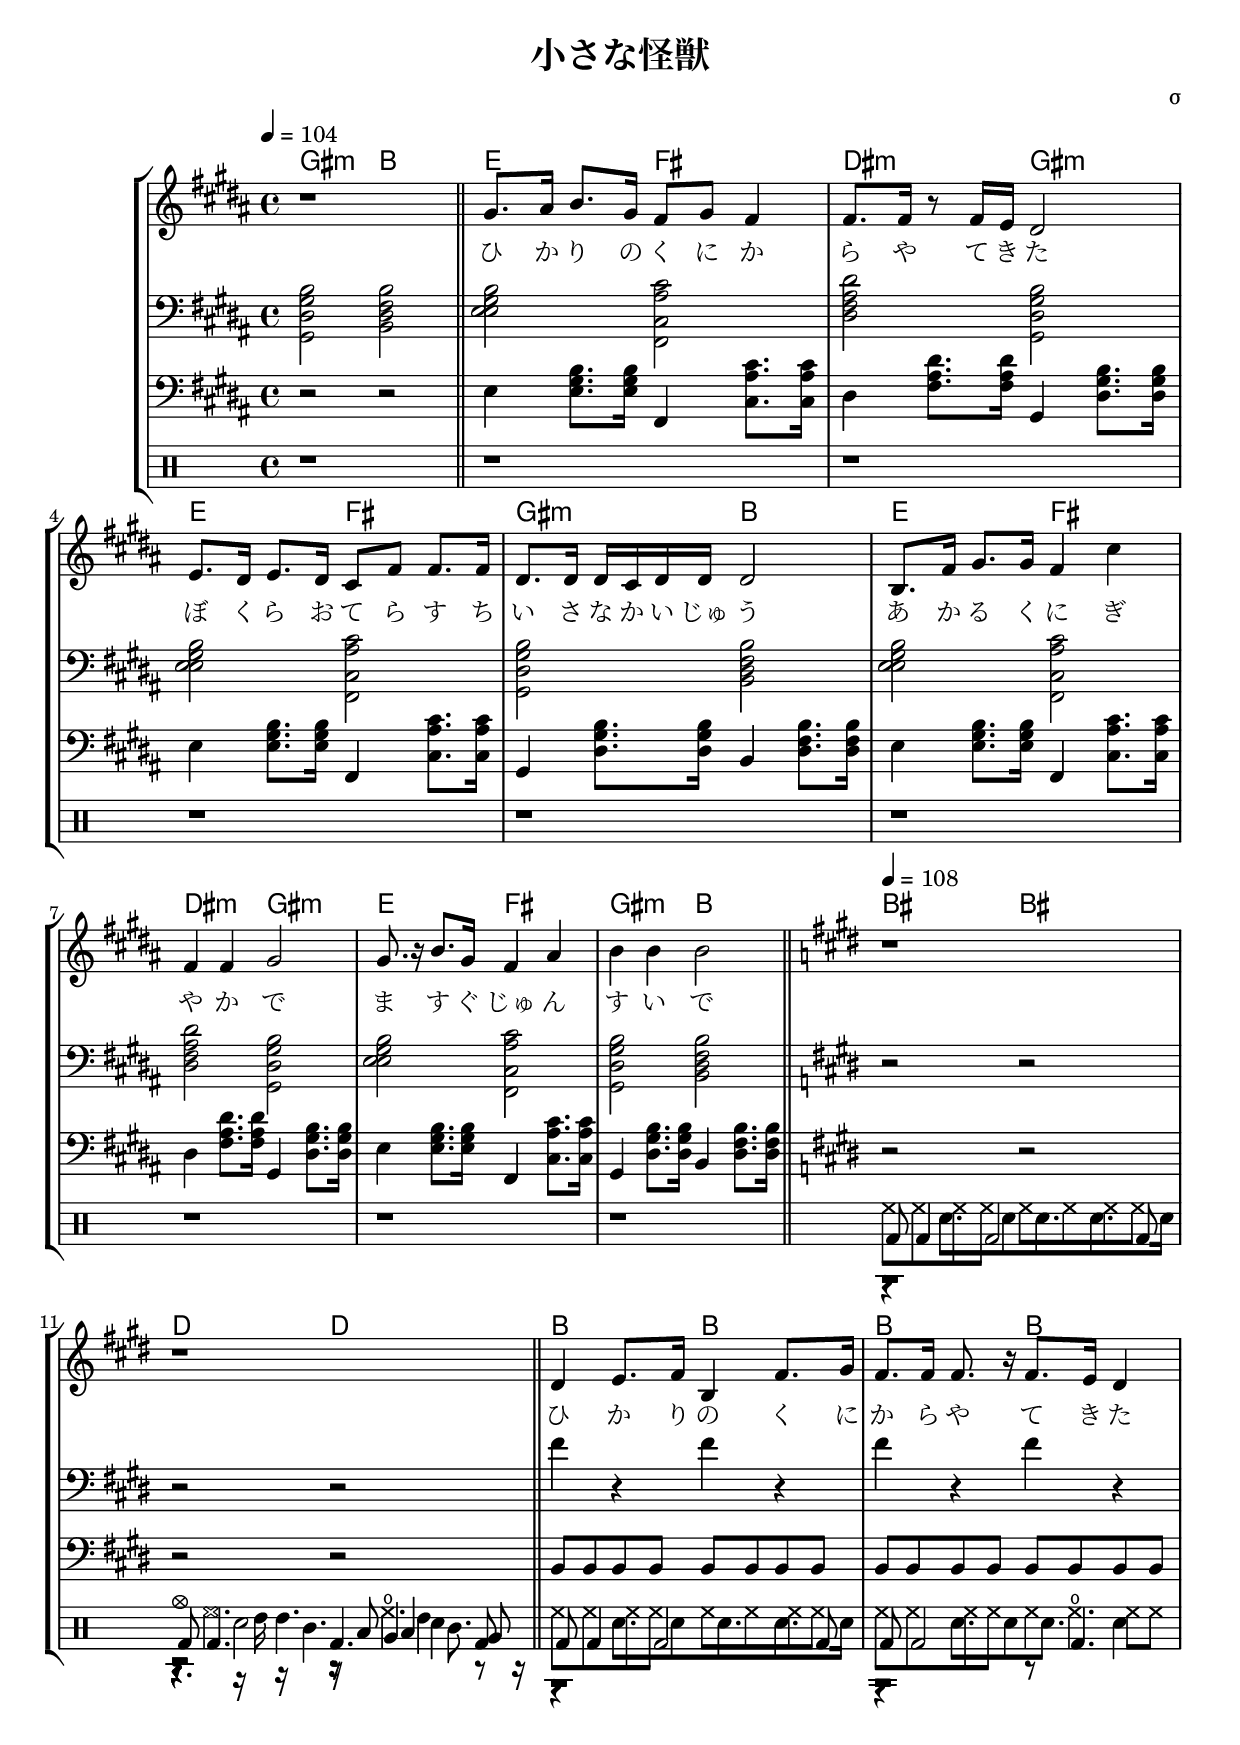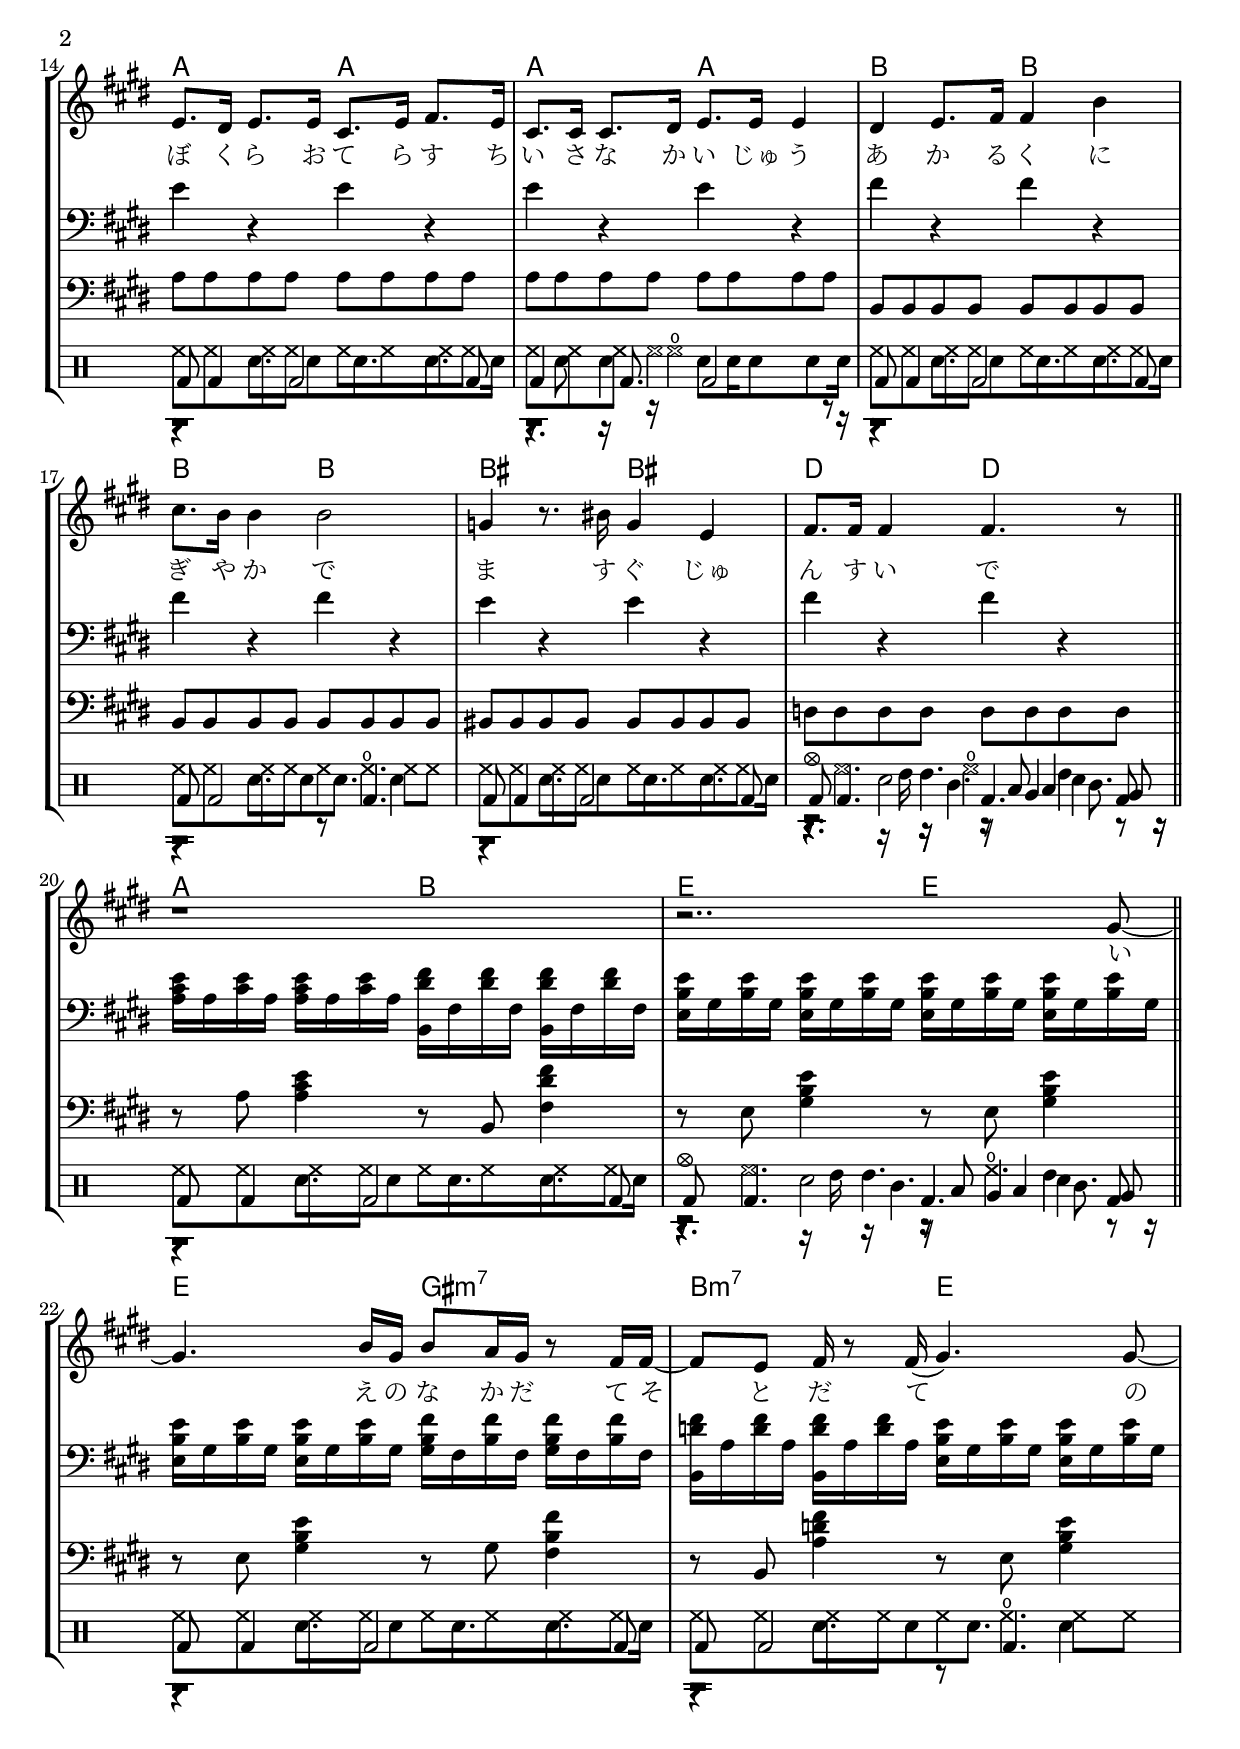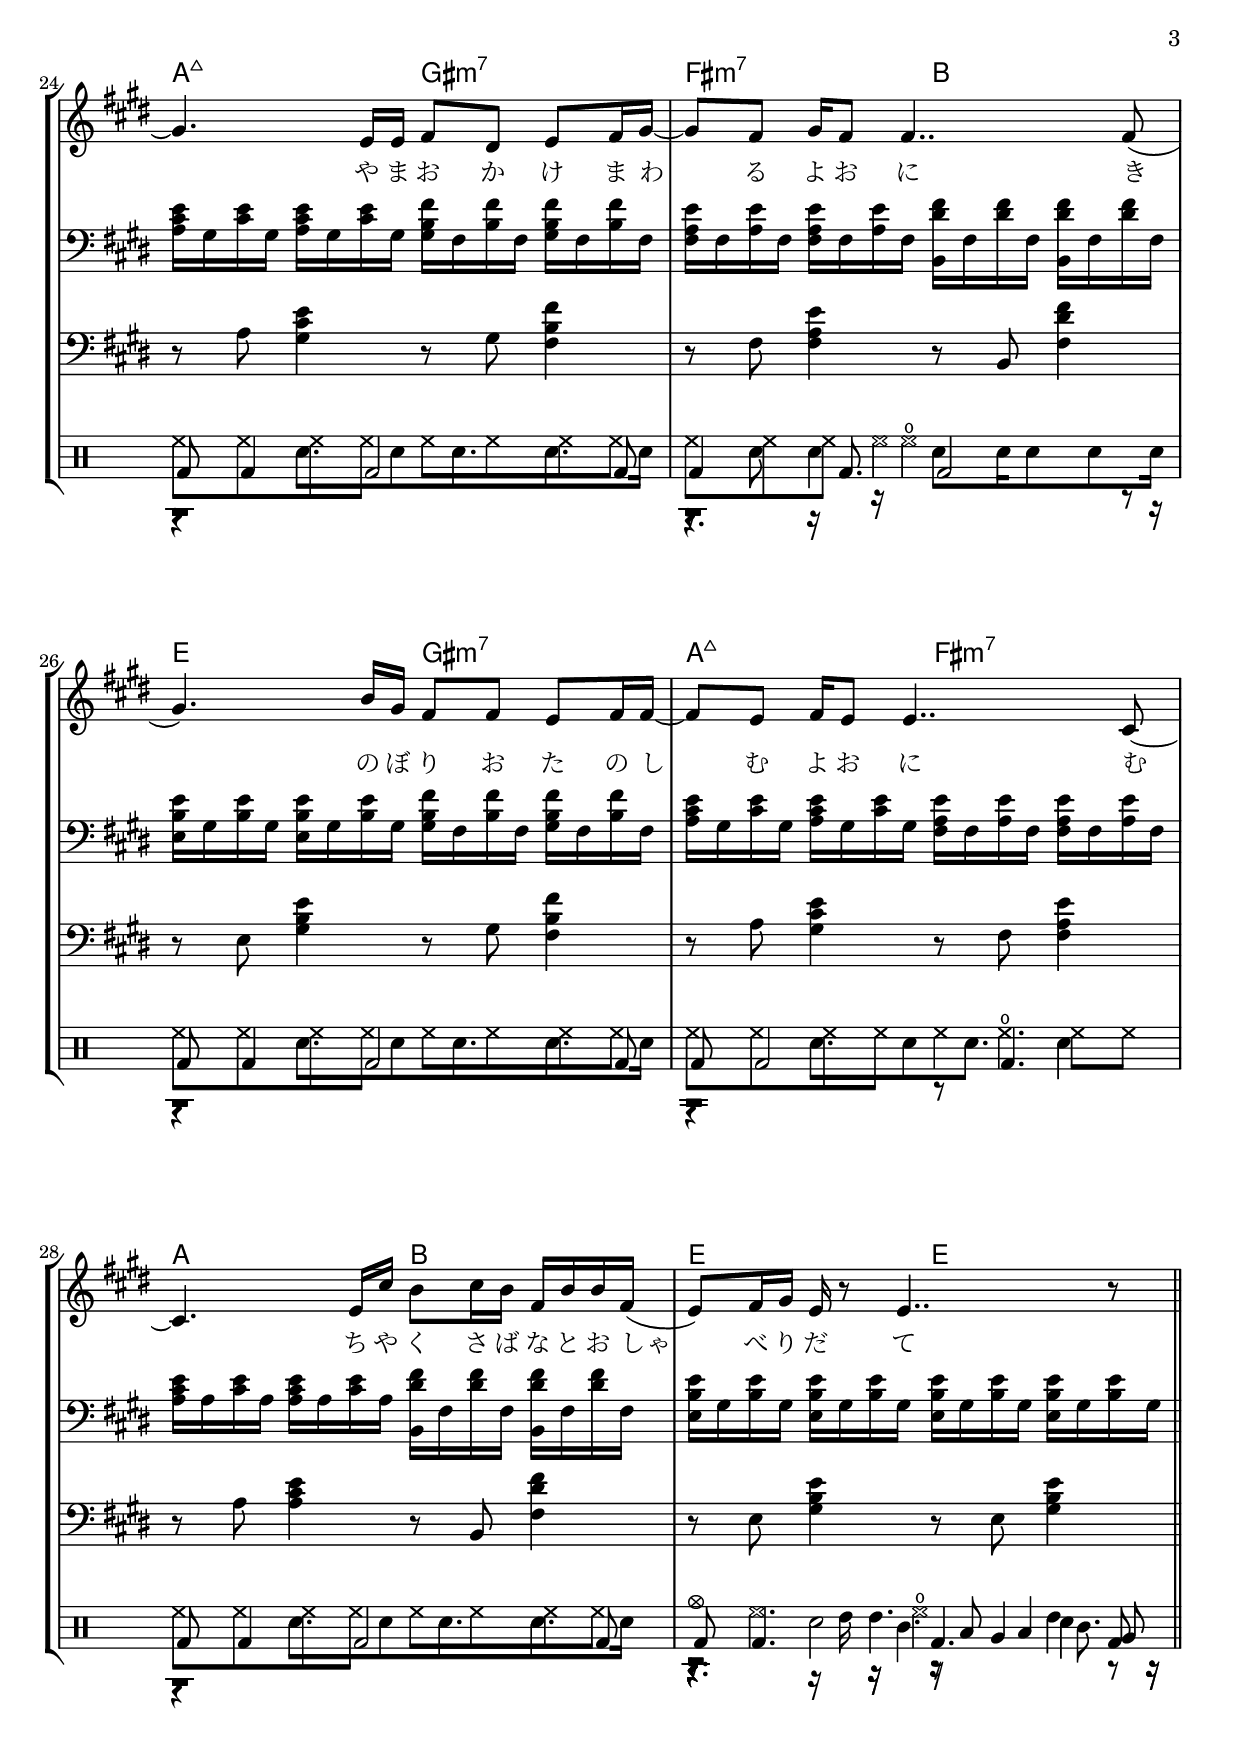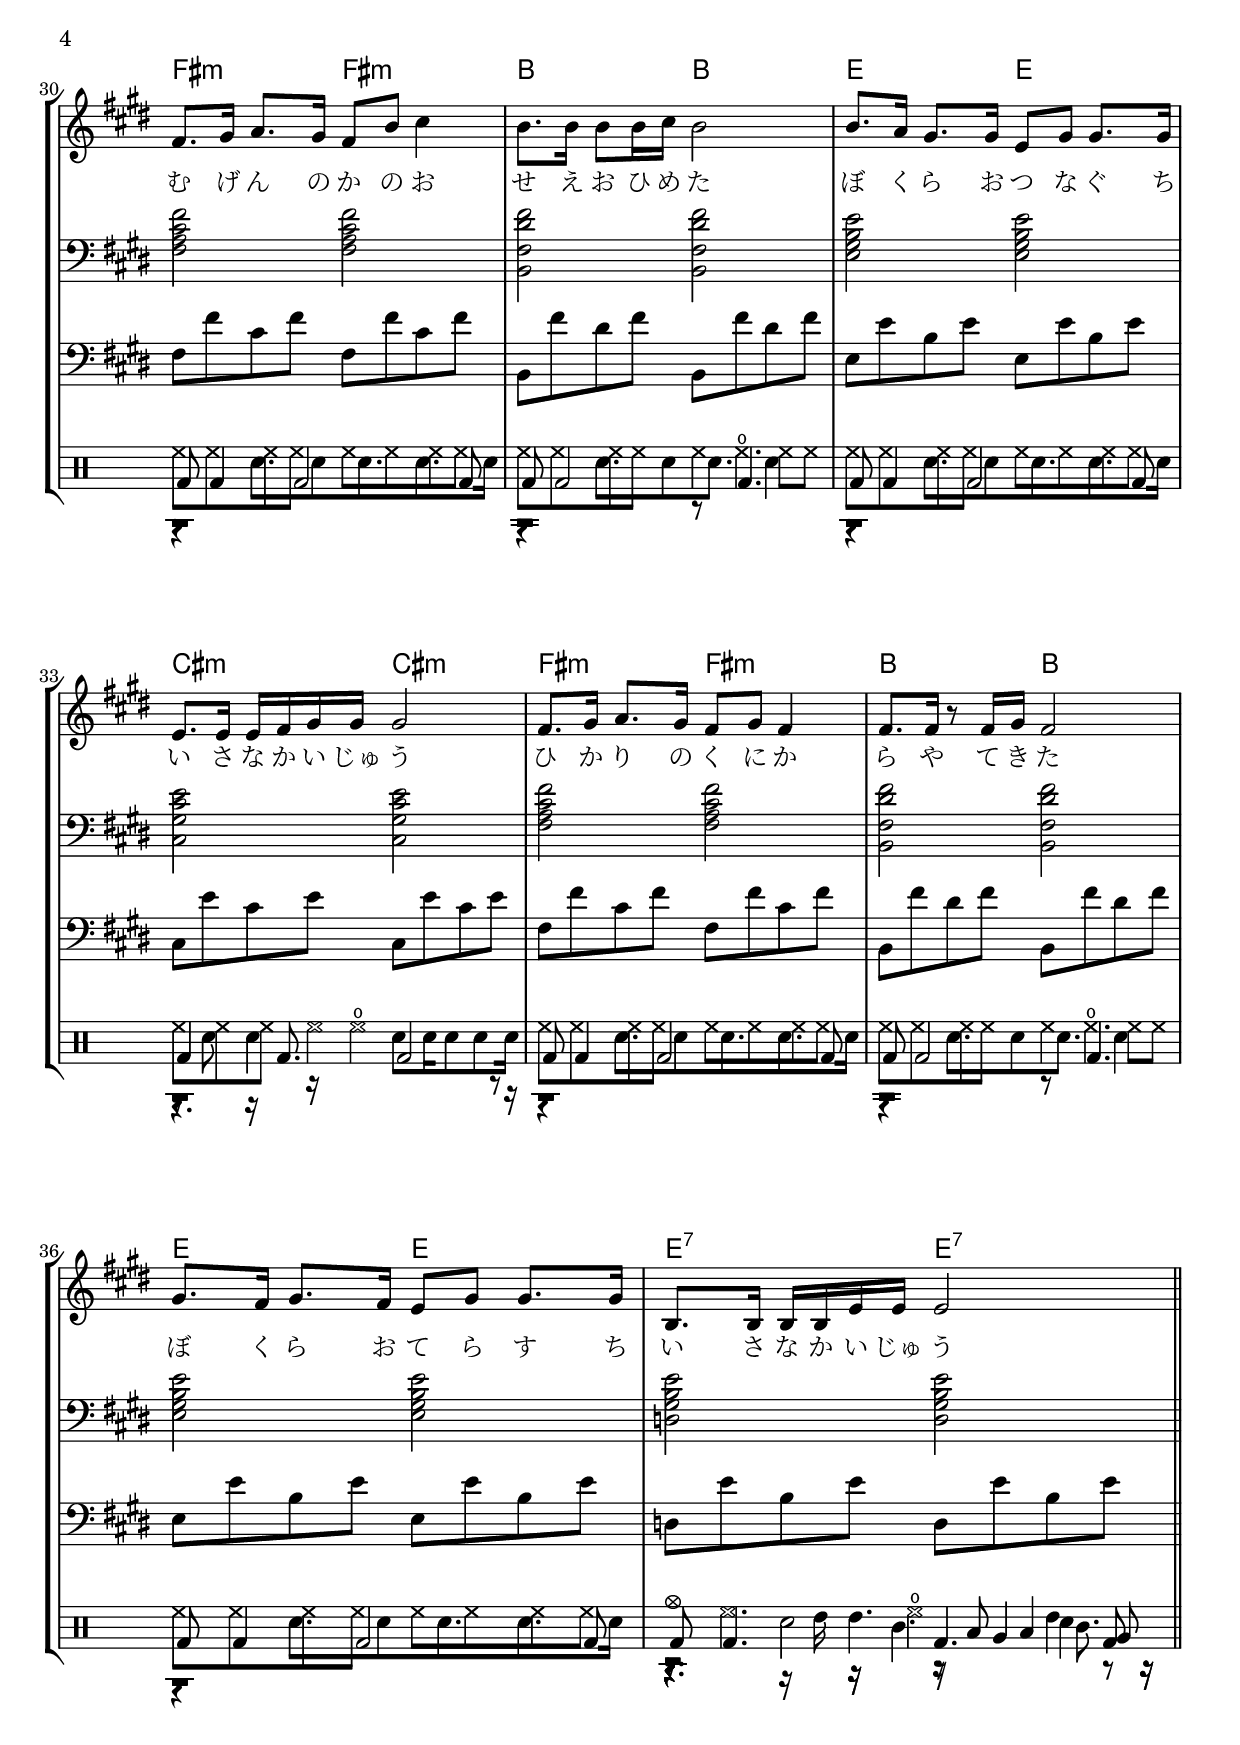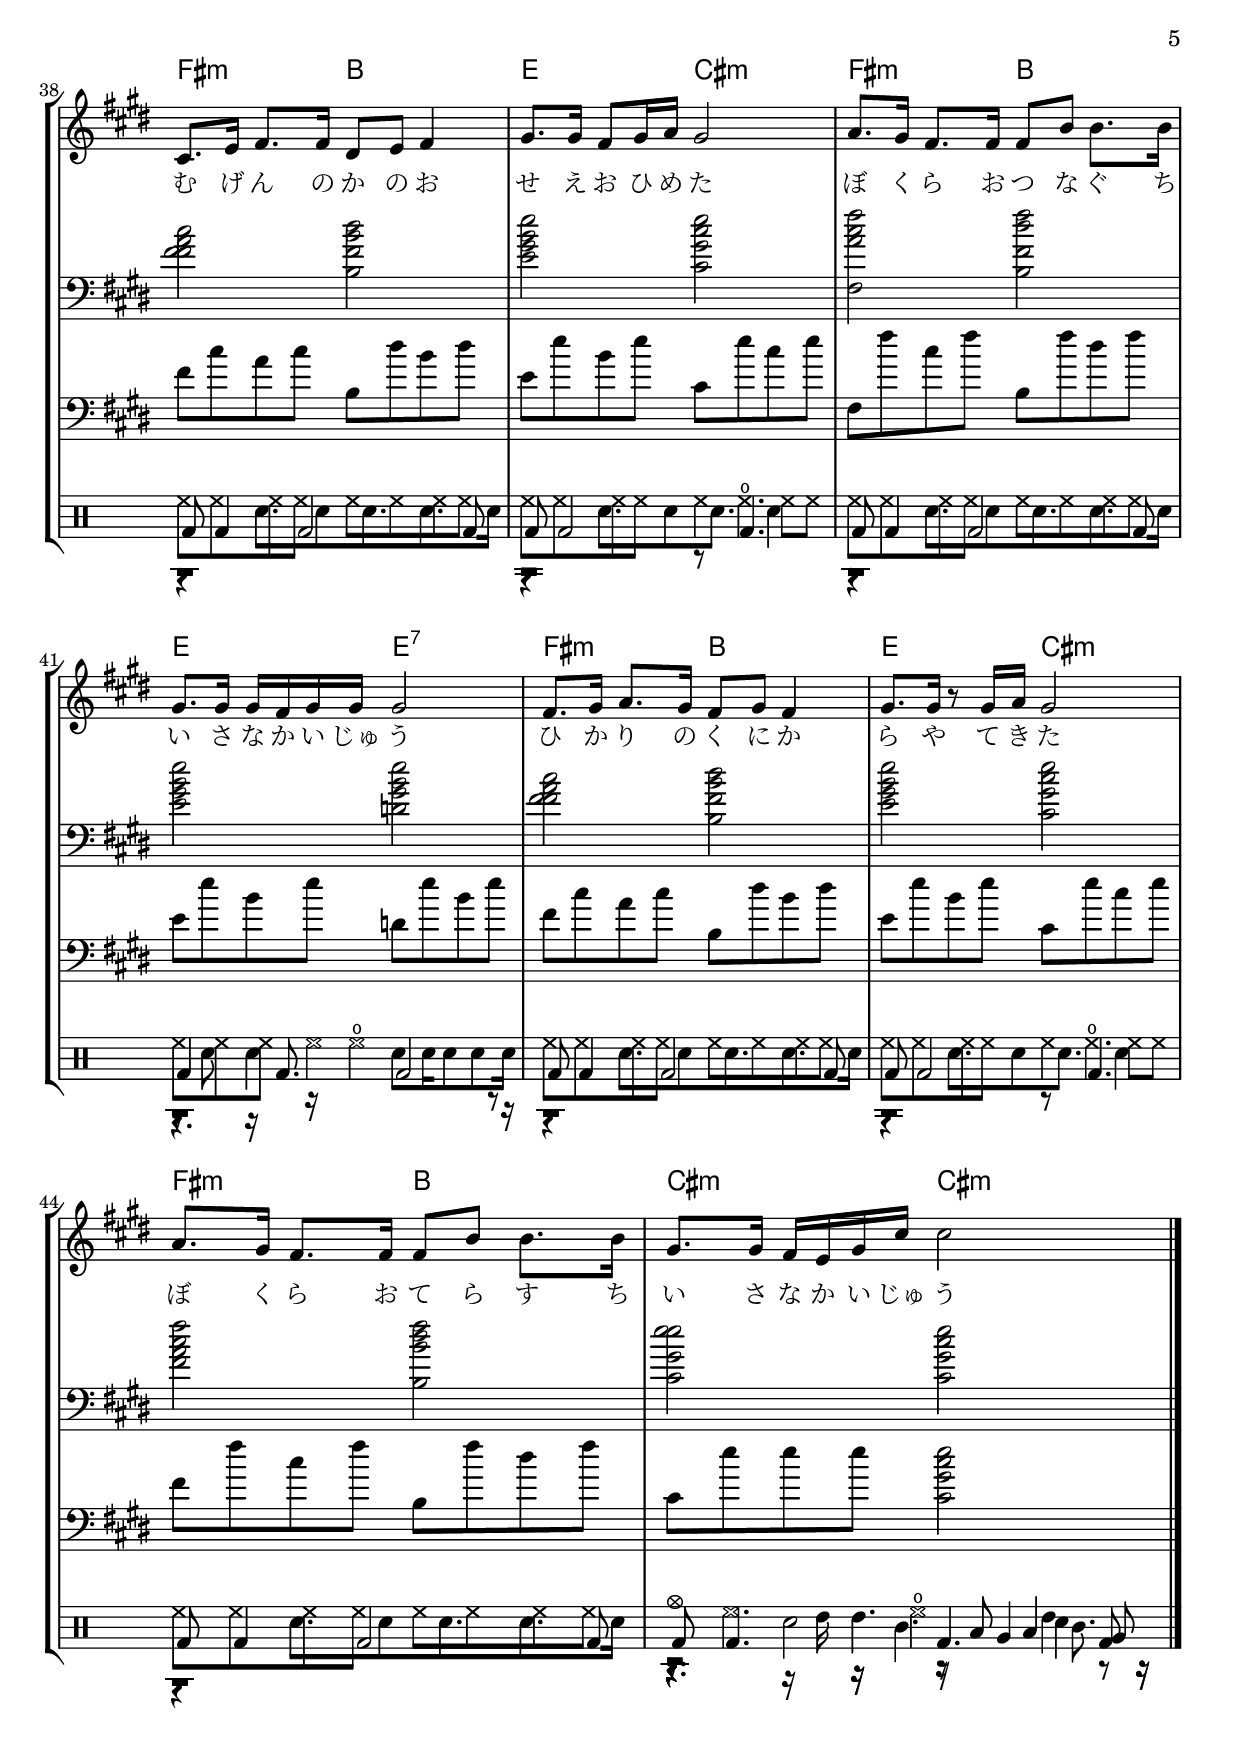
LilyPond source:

\version "2.12.1"

\header {
	title = \markup {小さな怪獣}
	composer = \markup \center-column {σ}
}

harmony = \chordmode {
	gis2:m b 

	e fis dis:m gis:m e fis gis:m b e fis dis:m gis:m e fis gis:m b 

	bis bis d d 

	b b b b a a a a b b b b bis bis d d 

	a b e e 

	e gis:min7 b:min7 e a:maj7 gis:min7 fis:min7 b e gis:min7 a:maj7 fis:min7 a b e e 

	fis:m fis:m b b e e cis:m cis:m fis:m fis:m b b e e e:7 e:7 

	fis:m b e cis:m fis:m b e e:7 fis:m b e cis:m fis:m b cis:m cis:m 
}

melody = {
	\key b \major
	\tempo 4 = 104
	r1   
	\set Staff.midiInstrument = #"fss0.29"
	gis'8.  ais'16  b'8.  gis'16  fis'8  gis'8  fis'4 
	fis'8.  fis'16  r8  fis'16  e'16  dis'2 
	e'8.  dis'16  e'8.  dis'16  cis'8  fis'8  fis'8.  fis'16 
	dis'8.  dis'16  dis'16  cis'16  dis'16  dis'16  dis'2 
	b8.  fis'16  gis'8.  gis'16  fis'4  cis''4 
	fis'4  fis'4  gis'2 
	gis'8.  r16  b'8.  gis'16  fis'4  ais'4 
	b'4  b'4  b'2
	\key e \major
	\tempo 4 = 108
	r1 | r1   
	\set Staff.midiInstrument = #"fss0.29"
	dis'4  e'8.  fis'16  b4  fis'8.  gis'16 
	fis'8.  fis'16  fis'8.  r16  fis'8.  e'16  dis'4 
	e'8.  dis'16  e'8.  e'16  cis'8.  e'16  fis'8.  e'16 
	cis'8.  cis'16  cis'8.  dis'16  e'8.  e'16  e'4 
	dis'4  e'8.  fis'16  fis'4  b'4 
	cis''8.  b'16  b'4  b'2 
	g'4  r8.  bis'16  g'4  e'4 
	fis'8.  fis'16  fis'4  fis'4.  	r8 	r1 | r2.. 
	\set Staff.midiInstrument = #"fss0.29"
	gis'8~ 
	gis'4.  b'16  gis'16  b'8  a'16  gis'16  r8  fis'16  fis'16~ 
	fis'8  e'8  fis'16  r8  fis'16  (gis'4.)  gis'8~ 
	gis'4.  e'16  e'16  fis'8  dis'8  e'8  fis'16  gis'16~ 
	gis'8  fis'8  gis'16  fis'8  fis'4..  fis'8 
	(gis'4.)  b'16  gis'16  fis'8  fis'8  e'8  fis'16  fis'16~ 
	fis'8  e'8  fis'16  e'8  e'4..  cis'8~ 
	cis'4.  e'16  cis''16  b'8  cis''16  b'16  fis'16  b'16  b'16  fis'16 
	(e'8)  fis'16  gis'16  e'16  r8  e'4..  	r8 	\set Staff.midiInstrument = #"Glockenspiel"
	fis'8.  gis'16  a'8.  gis'16  fis'8  b'8  cis''4 
	b'8.  b'16  b'8  b'16  cis''16  b'2 
	b'8.  a'16  gis'8.  gis'16  e'8  gis'8  gis'8.  gis'16 
	e'8.  e'16  e'16  fis'16  gis'16  gis'16  gis'2 
	fis'8.  gis'16  a'8.  gis'16  fis'8  gis'8  fis'4 
	fis'8.  fis'16  r8  fis'16  gis'16  fis'2 
	gis'8.  fis'16  gis'8.  fis'16  e'8  gis'8  gis'8.  gis'16 
	b8.  b16  b16  b16  e'16  e'16  e'2
	\set Staff.midiInstrument = #"fss0.29"
	cis'8.  e'16  fis'8.  fis'16  dis'8  e'8  fis'4 
	gis'8.  gis'16  fis'8  gis'16  a'16  gis'2 
	a'8.  gis'16  fis'8.  fis'16  fis'8  b'8  b'8.  b'16 
	gis'8.  gis'16  gis'16  fis'16  gis'16  gis'16  gis'2 
	fis'8.  gis'16  a'8.  gis'16  fis'8  gis'8  fis'4 
	gis'8.  gis'16  r8  gis'16  a'16  gis'2 
	a'8.  gis'16  fis'8.  fis'16  fis'8  b'8  b'8.  b'16 
	gis'8.  gis'16  fis'16  e'16  gis'16  cis''16  cis''2
	\bar "|."
}

words = \lyricmode {
	
	ひ  か  り  の  く  に  か  ら  や  て  き  た  ぼ  く  ら  お  て  ら  す  ち  い  さ  な  か  い  じゅ  う  あ  か  る  く  に  ぎ  や  か  で  ま  す  ぐ  じゅ  ん  す  い  で  
	
	ひ  か  り  の  く  に  か  ら  や  て  き  た  ぼ  く  ら  お  て  ら  す  ち  い  さ  な  か  い  じゅ  う  あ  か  る  く  に  ぎ  や  か  で  ま  す  ぐ  じゅ  ん  す  い  で  
	
	い  え  の  な  か  だ  て  そ  と  だ  て  の  や  ま  お  か  け  ま  わ  る  よ  お  に  き  の  ぼ  り  お  た  の  し  む  よ  お  に  む  ち  や  く  さ  ば  な  と  お  しゃ  べ  り  だ  て  
	む  げ  ん  の  か  の  お  せ  え  お  ひ  め  た  ぼ  く  ら  お  つ  な  ぐ  ち  い  さ  な  か  い  じゅ  う  ひ  か  り  の  く  に  か  ら  や  て  き  た  ぼ  く  ら  お  て  ら  す  ち  い  さ  な  か  い  じゅ  う  
	む  げ  ん  の  か  の  お  せ  え  お  ひ  め  た  ぼ  く  ら  お  つ  な  ぐ  ち  い  さ  な  か  い  じゅ  う  ひ  か  り  の  く  に  か  ら  や  て  き  た  ぼ  く  ら  お  て  ら  す  ち  い  さ  な  か  い  じゅ  う  
}

tempochange = {
	\tempo 4 = 104
	r1 \bar "||"
	\tempo 4 = 104
	r1 | r1 | r1 | r1 | r1 | r1 | r1 | r1 \bar "||"
	\tempo 4 = 108
	r1 | r1 \bar "||"
	\tempo 4 = 108
	r1 | r1 | r1 | r1 | r1 | r1 | r1 | r1 \bar "||"
	\tempo 4 = 108
	r1 | r1 \bar "||"
	\tempo 4 = 108
	r1 | r1 | r1 | r1 | r1 | r1 | r1 | r1 \bar "||"
	\tempo 4 = 108
	r1 | r1 | r1 | r1 | r1 | r1 | r1 | r1 \bar "||"
	\tempo 4 = 108
	r1 | r1 | r1 | r1 | r1 | r1 | r1 | r1 \bar "|."
}

mainacc = {
	\clef bass
	\set Staff.midiInstrument = #"Helicopter"
	\key b \major
	\tempo 4 = 104
	<gis, dis gis b>2
	<b, dis fis b>2
	\bar "||"

	\set Staff.midiInstrument = #"Helicopter"
	<e e gis b>2
	<fis, cis ais cis'>2
	<dis fis ais dis'>2
	<gis, dis gis b>2
	<e e gis b>2
	<fis, cis ais cis'>2
	<gis, dis gis b>2
	<b, dis fis b>2
	<e e gis b>2
	<fis, cis ais cis'>2
	<dis fis ais dis'>2
	<gis, dis gis b>2
	<e e gis b>2
	<fis, cis ais cis'>2
	<gis, dis gis b>2
	<b, dis fis b>2
	\bar "||"

	\set Staff.midiInstrument = #"Acoustic grand"
	\key e \major
	\tempo 4 = 108
	r2
	r2
	r2
	r2
	\bar "||"

	\set Staff.midiInstrument = #"Overdriven Guitar"
	fis'4 r4
	fis'4 r4
	fis'4 r4
	fis'4 r4
	e'4 r4
	e'4 r4
	e'4 r4
	e'4 r4
	fis'4 r4
	fis'4 r4
	fis'4 r4
	fis'4 r4
	e'4 r4
	e'4 r4
	fis'4 r4
	fis'4 r4
	\bar "||"

	\set Staff.midiInstrument = #"Acoustic grand"
	<a cis' e'>16 a16 <cis' e'>16 a16   <a cis' e'>16 a16 <cis' e'>16 a16
	<b, dis' fis'>16 fis16 <dis' fis'>16 fis16   <b, dis' fis'>16 fis16 <dis' fis'>16 fis16
	<e b e'>16 gis16 <b e'>16 gis16   <e b e'>16 gis16 <b e'>16 gis16
	<e b e'>16 gis16 <b e'>16 gis16   <e b e'>16 gis16 <b e'>16 gis16
	\bar "||"

	\set Staff.midiInstrument = #"Acoustic grand"
	<e b e'>16 gis16 <b e'>16 gis16   <e b e'>16 gis16 <b e'>16 gis16
	<gis b fis'>16 fis16 <b fis'>16 fis16   <gis b fis'>16 fis16 <b fis'>16 fis16
	<b, d' fis'>16 a16 <d' fis'>16 a16   <b, d' fis'>16 a16 <d' fis'>16 a16
	<e b e'>16 gis16 <b e'>16 gis16   <e b e'>16 gis16 <b e'>16 gis16
	<a cis' e'>16 gis16 <cis' e'>16 gis16   <a cis' e'>16 gis16 <cis' e'>16 gis16
	<gis b fis'>16 fis16 <b fis'>16 fis16   <gis b fis'>16 fis16 <b fis'>16 fis16
	<fis a e'>16 fis16 <a e'>16 fis16   <fis a e'>16 fis16 <a e'>16 fis16
	<b, dis' fis'>16 fis16 <dis' fis'>16 fis16   <b, dis' fis'>16 fis16 <dis' fis'>16 fis16
	<e b e'>16 gis16 <b e'>16 gis16   <e b e'>16 gis16 <b e'>16 gis16
	<gis b fis'>16 fis16 <b fis'>16 fis16   <gis b fis'>16 fis16 <b fis'>16 fis16
	<a cis' e'>16 gis16 <cis' e'>16 gis16   <a cis' e'>16 gis16 <cis' e'>16 gis16
	<fis a e'>16 fis16 <a e'>16 fis16   <fis a e'>16 fis16 <a e'>16 fis16
	<a cis' e'>16 a16 <cis' e'>16 a16   <a cis' e'>16 a16 <cis' e'>16 a16
	<b, dis' fis'>16 fis16 <dis' fis'>16 fis16   <b, dis' fis'>16 fis16 <dis' fis'>16 fis16
	<e b e'>16 gis16 <b e'>16 gis16   <e b e'>16 gis16 <b e'>16 gis16
	<e b e'>16 gis16 <b e'>16 gis16   <e b e'>16 gis16 <b e'>16 gis16
	\bar "||"

	\set Staff.midiInstrument = #"Trumpet"
	<fis a cis' fis'>2
	<fis a cis' fis'>2
	<b, fis dis' fis'>2
	<b, fis dis' fis'>2
	<e gis b e'>2
	<e gis b e'>2
	<cis gis cis' e'>2
	<cis gis cis' e'>2
	<fis a cis' fis'>2
	<fis a cis' fis'>2
	<b, fis dis' fis'>2
	<b, fis dis' fis'>2
	<e gis b e'>2
	<e gis b e'>2
	<d gis b e'>2
	<d gis b e'>2
	\bar "||"

	\set Staff.midiInstrument = #"Trumpet"
	<fis' fis' a' cis''>2
	<b fis' b' dis''>2
	<e' gis' b' e''>2
	<cis' gis' cis'' e''>2
	<fis a' cis'' fis''>2
	<b fis' dis'' fis''>2
	<e' gis' b' e''>2
	<d' gis' b' e''>2
	<fis' fis' a' cis''>2
	<b fis' b' dis''>2
	<e' gis' b' e''>2
	<cis' gis' cis'' e''>2
	<fis' a' cis'' fis''>2
	<b b' dis'' fis''>2
	<cis' gis' e'' e''>2
	<cis' gis' cis'' e''>2
	\bar "|."
}

subacc = {
	\clef bass
	\set Staff.midiInstrument = #"Acoustic grand"
	\key b \major
	\tempo 4 = 104
	r2
	r2
	\bar "||"

	\set Staff.midiInstrument = #"Agogo"
	e4 <e gis b>8. <e gis b>16
	fis,4 <cis ais cis'>8. <cis ais cis'>16
	dis4 <fis ais dis'>8. <fis ais dis'>16
	gis,4 <dis gis b>8. <dis gis b>16
	e4 <e gis b>8. <e gis b>16
	fis,4 <cis ais cis'>8. <cis ais cis'>16
	gis,4 <dis gis b>8. <dis gis b>16
	b,4 <dis fis b>8. <dis fis b>16
	e4 <e gis b>8. <e gis b>16
	fis,4 <cis ais cis'>8. <cis ais cis'>16
	dis4 <fis ais dis'>8. <fis ais dis'>16
	gis,4 <dis gis b>8. <dis gis b>16
	e4 <e gis b>8. <e gis b>16
	fis,4 <cis ais cis'>8. <cis ais cis'>16
	gis,4 <dis gis b>8. <dis gis b>16
	b,4 <dis fis b>8. <dis fis b>16
	\bar "||"

	\set Staff.midiInstrument = #"Acoustic grand"
	\key e \major
	\tempo 4 = 108
	r2
	r2
	r2
	r2
	\bar "||"

	\set Staff.midiInstrument = #"Electric Bass (pick)"
	b,8 b,8 b,8 b,8
	b,8 b,8 b,8 b,8
	b,8 b,8 b,8 b,8
	b,8 b,8 b,8 b,8
	a8 a8 a8 a8
	a8 a8 a8 a8
	a8 a8 a8 a8
	a8 a8 a8 a8
	b,8 b,8 b,8 b,8
	b,8 b,8 b,8 b,8
	b,8 b,8 b,8 b,8
	b,8 b,8 b,8 b,8
	bis,8 bis,8 bis,8 bis,8
	bis,8 bis,8 bis,8 bis,8
	d8 d8 d8 d8
	d8 d8 d8 d8
	\bar "||"

	\set Staff.midiInstrument = #"Electric Guitar (muted)"
	r8 a <a cis' e'>4
	r8 b, <fis dis' fis'>4
	r8 e <gis b e'>4
	r8 e <gis b e'>4
	\bar "||"

	\set Staff.midiInstrument = #"Electric Guitar (muted)"
	r8 e <gis b e'>4
	r8 gis <fis b fis'>4
	r8 b, <a d' fis'>4
	r8 e <gis b e'>4
	r8 a <gis cis' e'>4
	r8 gis <fis b fis'>4
	r8 fis <fis a e'>4
	r8 b, <fis dis' fis'>4
	r8 e <gis b e'>4
	r8 gis <fis b fis'>4
	r8 a <gis cis' e'>4
	r8 fis <fis a e'>4
	r8 a <a cis' e'>4
	r8 b, <fis dis' fis'>4
	r8 e <gis b e'>4
	r8 e <gis b e'>4
	\bar "||"

	\set Staff.midiInstrument = #"Music box"
	fis8 fis' cis' fis'
	fis8 fis' cis' fis'
	b,8 fis' dis' fis'
	b,8 fis' dis' fis'
	e8 e' b e'
	e8 e' b e'
	cis8 e' cis' e'
	cis8 e' cis' e'
	fis8 fis' cis' fis'
	fis8 fis' cis' fis'
	b,8 fis' dis' fis'
	b,8 fis' dis' fis'
	e8 e' b e'
	e8 e' b e'
	d8 e' b e'
	d8 e' b e'
	\bar "||"

	\set Staff.midiInstrument = #"Music box"
	fis'8 cis'' a' cis''
	b8 dis'' b' dis''
	e'8 e'' b' e''
	cis'8 e'' cis'' e''
	fis8 fis'' cis'' fis''
	b8 fis'' dis'' fis''
	e'8 e'' b' e''
	d'8 e'' b' e''
	fis'8 cis'' a' cis''
	b8 dis'' b' dis''
	e'8 e'' b' e''
	cis'8 e'' cis'' e''
	fis'8 fis'' cis'' fis''
	b8 fis'' dis'' fis''
	cis'8 e'' e'' e''
	<cis' gis' cis'' e''>2
	\bar "|."
}

percA = {
	\drummode {
	r1 \bar "||"
	r1 |r1 |r1 |r1 |r1 |r1 |r1 |r1 \bar "||"
	hh8 hh8 hh8 hh8 hh8 hh8 hh8 hh8  |r8 hh2. r8  \bar "||"
	hh8 hh8 hh8 hh8 hh8 hh8 hh8 hh8  |hh8 hh8 hh8 hh8 hh4 hh8 hh8  |hh8 hh8 hh8 hh8 hh8 hh8 hh8 hh8  |hh8 hh8 hh8 hh2 r8  |hh8 hh8 hh8 hh8 hh8 hh8 hh8 hh8  |hh8 hh8 hh8 hh8 hh4 hh8 hh8  |hh8 hh8 hh8 hh8 hh8 hh8 hh8 hh8  |r8 hh2. r8  \bar "||"
	hh8 hh8 hh8 hh8 hh8 hh8 hh8 hh8  |r8 hh2. r8  \bar "||"
	hh8 hh8 hh8 hh8 hh8 hh8 hh8 hh8  |hh8 hh8 hh8 hh8 hh4 hh8 hh8  |hh8 hh8 hh8 hh8 hh8 hh8 hh8 hh8  |hh8 hh8 hh8 hh2 r8  |hh8 hh8 hh8 hh8 hh8 hh8 hh8 hh8  |hh8 hh8 hh8 hh8 hh4 hh8 hh8  |hh8 hh8 hh8 hh8 hh8 hh8 hh8 hh8  |r8 hh2. r8  \bar "||"
	hh8 hh8 hh8 hh8 hh8 hh8 hh8 hh8  |hh8 hh8 hh8 hh8 hh4 hh8 hh8  |hh8 hh8 hh8 hh8 hh8 hh8 hh8 hh8  |hh8 hh8 hh8 hh2 r8  |hh8 hh8 hh8 hh8 hh8 hh8 hh8 hh8  |hh8 hh8 hh8 hh8 hh4 hh8 hh8  |hh8 hh8 hh8 hh8 hh8 hh8 hh8 hh8  |r8 hh2. r8  \bar "||"
	hh8 hh8 hh8 hh8 hh8 hh8 hh8 hh8  |hh8 hh8 hh8 hh8 hh4 hh8 hh8  |hh8 hh8 hh8 hh8 hh8 hh8 hh8 hh8  |hh8 hh8 hh8 hh2 r8  |hh8 hh8 hh8 hh8 hh8 hh8 hh8 hh8  |hh8 hh8 hh8 hh8 hh4 hh8 hh8  |hh8 hh8 hh8 hh8 hh8 hh8 hh8 hh8  |r8 hh2. r8  \bar "|."
	}
}

percB = {
	\drummode {
	r1 \bar "||"
	r1 |r1 |r1 |r1 |r1 |r1 |r1 |r1 \bar "||"
	r4 sn8. sn8 sn8. sn8. sn16  |r4 sn2 sn4  \bar "||"
	r4 sn8. sn8 sn8. sn8. sn16  |r4 sn8. sn8 sn8. sn4  |r4 sn8. sn8 sn8. sn8. sn16  |r8 sn8 sn4 sn8 sn16 sn8 sn8 sn16  |r4 sn8. sn8 sn8. sn8. sn16  |r4 sn8. sn8 sn8. sn4  |r4 sn8. sn8 sn8. sn8. sn16  |r4 sn2 sn4  \bar "||"
	r4 sn8. sn8 sn8. sn8. sn16  |r4 sn2 sn4  \bar "||"
	r4 sn8. sn8 sn8. sn8. sn16  |r4 sn8. sn8 sn8. sn4  |r4 sn8. sn8 sn8. sn8. sn16  |r8 sn8 sn4 sn8 sn16 sn8 sn8 sn16  |r4 sn8. sn8 sn8. sn8. sn16  |r4 sn8. sn8 sn8. sn4  |r4 sn8. sn8 sn8. sn8. sn16  |r4 sn2 sn4  \bar "||"
	r4 sn8. sn8 sn8. sn8. sn16  |r4 sn8. sn8 sn8. sn4  |r4 sn8. sn8 sn8. sn8. sn16  |r8 sn8 sn4 sn8 sn16 sn8 sn8 sn16  |r4 sn8. sn8 sn8. sn8. sn16  |r4 sn8. sn8 sn8. sn4  |r4 sn8. sn8 sn8. sn8. sn16  |r4 sn2 sn4  \bar "||"
	r4 sn8. sn8 sn8. sn8. sn16  |r4 sn8. sn8 sn8. sn4  |r4 sn8. sn8 sn8. sn8. sn16  |r8 sn8 sn4 sn8 sn16 sn8 sn8 sn16  |r4 sn8. sn8 sn8. sn8. sn16  |r4 sn8. sn8 sn8. sn4  |r4 sn8. sn8 sn8. sn8. sn16  |r4 sn2 sn4  \bar "|."
	}
}

percC = {
	\drummode {
	r1 \bar "||"
	r1 |r1 |r1 |r1 |r1 |r1 |r1 |r1 \bar "||"
	bd8 bd4 bd2 bd8  |bd8 bd4. bd4. bd8  \bar "||"
	bd8 bd4 bd2 bd8  |bd8 bd2 bd4.  |bd8 bd4 bd2 bd8  |bd4 r16 bd8. bd2  |bd8 bd4 bd2 bd8  |bd8 bd2 bd4.  |bd8 bd4 bd2 bd8  |bd8 bd4. bd4. bd8  \bar "||"
	bd8 bd4 bd2 bd8  |bd8 bd4. bd4. bd8  \bar "||"
	bd8 bd4 bd2 bd8  |bd8 bd2 bd4.  |bd8 bd4 bd2 bd8  |bd4 r16 bd8. bd2  |bd8 bd4 bd2 bd8  |bd8 bd2 bd4.  |bd8 bd4 bd2 bd8  |bd8 bd4. bd4. bd8  \bar "||"
	bd8 bd4 bd2 bd8  |bd8 bd2 bd4.  |bd8 bd4 bd2 bd8  |bd4 r16 bd8. bd2  |bd8 bd4 bd2 bd8  |bd8 bd2 bd4.  |bd8 bd4 bd2 bd8  |bd8 bd4. bd4. bd8  \bar "||"
	bd8 bd4 bd2 bd8  |bd8 bd2 bd4.  |bd8 bd4 bd2 bd8  |bd4 r16 bd8. bd2  |bd8 bd4 bd2 bd8  |bd8 bd2 bd4.  |bd8 bd4 bd2 bd8  |bd8 bd4. bd4. bd8  \bar "|."
	}
}

percD = {
	\drummode {
	r1 \bar "||"
	r1 |r1 |r1 |r1 |r1 |r1 |r1 |r1 \bar "||"
	r1  |r2 r8 hho4.  \bar "||"
	r1  |r2 r8 hho4.  |r1  |r4. r16 hho2 r16  |r1  |r2 r8 hho4.  |r1  |r4. r16 hho2 r16  \bar "||"
	r1  |r2 r8 hho4.  \bar "||"
	r1  |r2 r8 hho4.  |r1  |r4. r16 hho2 r16  |r1  |r2 r8 hho4.  |r1  |r4. r16 hho2 r16  \bar "||"
	r1  |r2 r8 hho4.  |r1  |r4. r16 hho2 r16  |r1  |r2 r8 hho4.  |r1  |r4. r16 hho2 r16  \bar "||"
	r1  |r2 r8 hho4.  |r1  |r4. r16 hho2 r16  |r1  |r2 r8 hho4.  |r1  |r4. r16 hho2 r16  \bar "|."
	}
}

percE = {
	\drummode {
	r1 \bar "||"
	r1 |r1 |r1 |r1 |r1 |r1 |r1 |r1 \bar "||"
	r1 |cymc1  \bar "||"
	r1 |r1 |r1 |r1 |r1 |r1 |r1 |cymc1  \bar "||"
	r1 |cymc1  \bar "||"
	r1 |r1 |r1 |r1 |r1 |r1 |r1 |cymc1  \bar "||"
	r1 |r1 |r1 |r1 |r1 |r1 |r1 |cymc1  \bar "||"
	r1 |r1 |r1 |r1 |r1 |r1 |r1 |cymc1  \bar "|."
	}
}

percF = {
	\drummode {
	r1 \bar "||"
	r1 | r1 | r1 | r1 | r1 | r1 | r1 | r1 \bar "||"
	r1 |r4 r16 tommh16 tommh4. tommh4  \bar "||"
	r1 |r1 |r1 |r1 |r1 |r1 |r1 |r4 r16 tommh16 tommh4. tommh4  \bar "||"
	r1 |r4 r16 tommh16 tommh4. tommh4  \bar "||"
	r1 |r1 |r1 |r1 |r1 |r1 |r1 |r4 r16 tommh16 tommh4. tommh4  \bar "||"
	r1 |r1 |r1 |r1 |r1 |r1 |r1 |r4 r16 tommh16 tommh4. tommh4  \bar "||"
	r1 |r1 |r1 |r1 |r1 |r1 |r1 |r4 r16 tommh16 tommh4. tommh4  \bar "|."
	}
}

percG = {
	\drummode {
	r1 \bar "||"
	r1 | r1 | r1 | r1 | r1 | r1 | r1 | r1 \bar "||"
	r1 |r4. r16 tomml4. tomml8.  \bar "||"
	r1 |r1 |r1 |r1 |r1 |r1 |r1 |r4. r16 tomml4. tomml8.  \bar "||"
	r1 |r4. r16 tomml4. tomml8.  \bar "||"
	r1 |r1 |r1 |r1 |r1 |r1 |r1 |r4. r16 tomml4. tomml8.  \bar "||"
	r1 |r1 |r1 |r1 |r1 |r1 |r1 |r4. r16 tomml4. tomml8.  \bar "||"
	r1 |r1 |r1 |r1 |r1 |r1 |r1 |r4. r16 tomml4. tomml8.  \bar "|."
	}
}

percH = {
	\drummode {
	r1 \bar "||"
	r1 | r1 | r1 | r1 | r1 | r1 | r1 | r1 \bar "||"
	r1 |r2 r16 toml8 toml4 r16  \bar "||"
	r1 |r1 |r1 |r1 |r1 |r1 |r1 |r2 r16 toml8 toml4 r16  \bar "||"
	r1 |r2 r16 toml8 toml4 r16  \bar "||"
	r1 |r1 |r1 |r1 |r1 |r1 |r1 |r2 r16 toml8 toml4 r16  \bar "||"
	r1 |r1 |r1 |r1 |r1 |r1 |r1 |r2 r16 toml8 toml4 r16  \bar "||"
	r1 |r1 |r1 |r1 |r1 |r1 |r1 |r2 r16 toml8 toml4 r16  \bar "|."
	}
}

percI = {
	\drummode {
	r1 \bar "||"
	r1 | r1 | r1 | r1 | r1 | r1 | r1 | r1 \bar "||"
	r1 |r2 r8 tomfh4 tomfh8  \bar "||"
	r1 |r1 |r1 |r1 |r1 |r1 |r1 |r2 r8 tomfh4 tomfh8  \bar "||"
	r1 |r2 r8 tomfh4 tomfh8  \bar "||"
	r1 |r1 |r1 |r1 |r1 |r1 |r1 |r2 r8 tomfh4 tomfh8  \bar "||"
	r1 |r1 |r1 |r1 |r1 |r1 |r1 |r2 r8 tomfh4 tomfh8  \bar "||"
	r1 |r1 |r1 |r1 |r1 |r1 |r1 |r2 r8 tomfh4 tomfh8  \bar "|."
	}
}

\score {
	<<
		\new StaffGroup <<
			\new ChordNames {\harmony}
			\new Voice = "melody" {\melody}
			\new Lyrics \lyricsto "melody" \words
			\new Staff = "mainacc" {\mainacc}
			\new Staff = "subacc" {\subacc}
			\new DrumStaff <<
				\new DrumVoice {\percA}
				\new DrumVoice {\percB}
				\new DrumVoice {\percC}
				\new DrumVoice {\percD}
				\new DrumVoice {\percE}
				\new DrumVoice {\percF}
				\new DrumVoice {\percG}
				\new DrumVoice {\percH}
				\new DrumVoice {\percI}
			>>
		>>
	>>
	\layout { }
}
